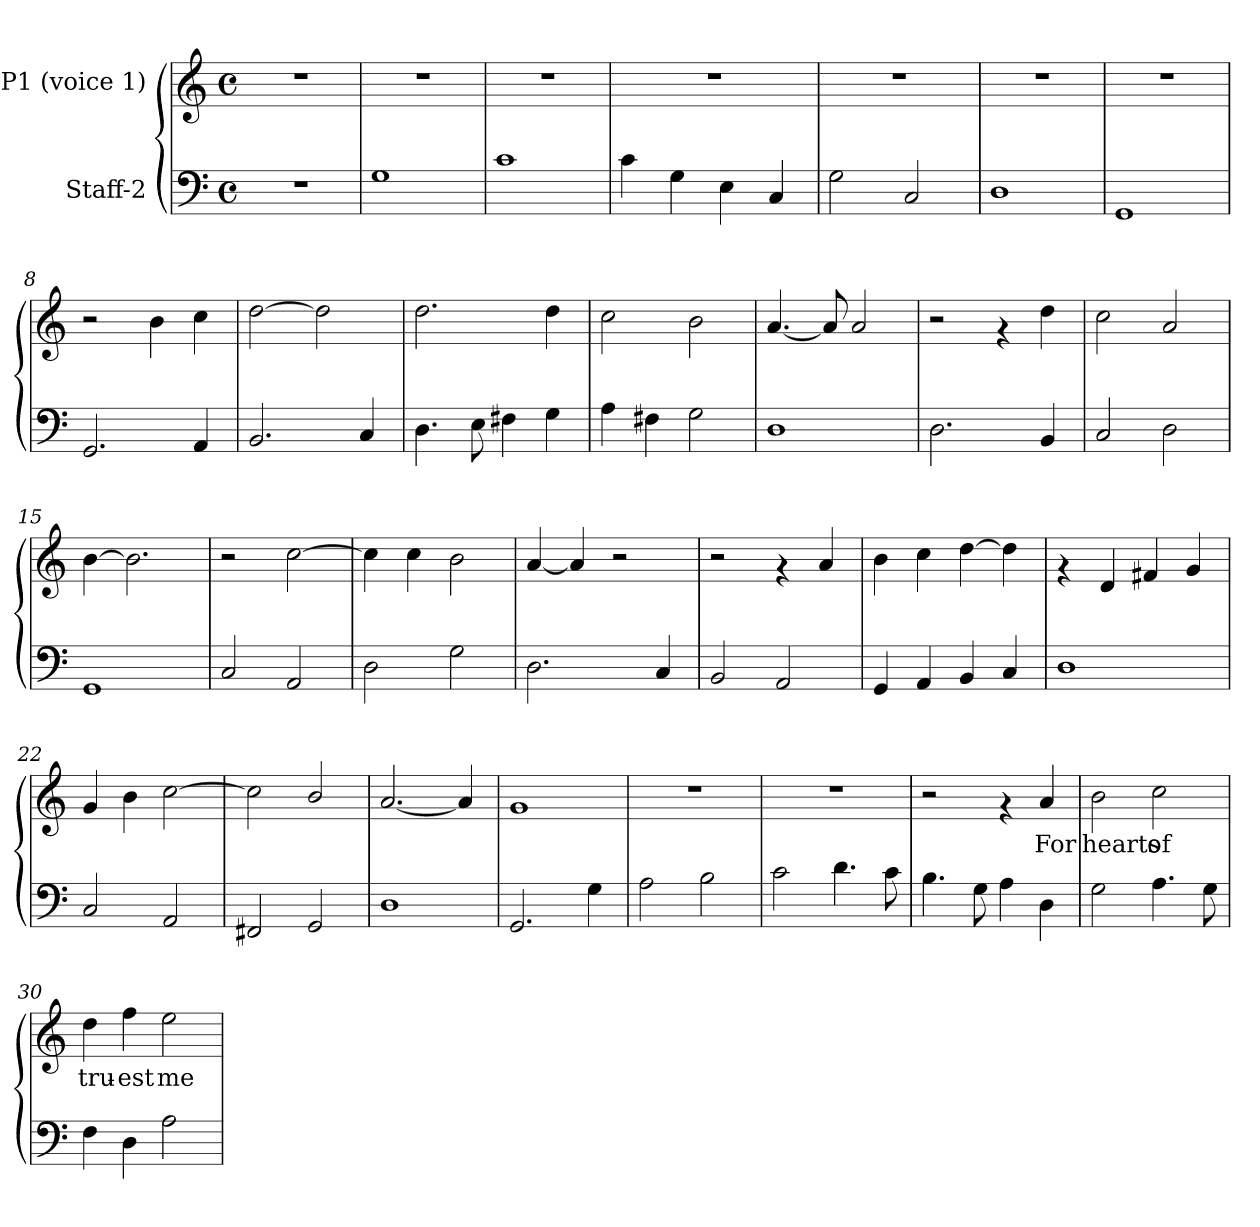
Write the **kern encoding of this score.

**kern	**kern	**text
*part2	*part1	*part1
*staff2	*staff1	*staff1
*I"Staff-2	*I"P1 (voice 1)	*
!!LO:PB:g=z
*stria5	*stria5	*
*clefF4	*clefG2	*
*M4/4	*M4/4	*
*met(c)	*met(c)	*
=1	=1	=1
1r	1r	.
=2	=2	=2
*	*MM168	*
1G	1r	.
=3	=3	=3
1c	1r	.
=4	=4	=4
4c\	1r	.
4G\	.	.
4E\	.	.
4C/	.	.
=5	=5	=5
2G\	1r	.
2C/	.	.
=6	=6	=6
1D	1r	.
=7	=7	=7
1GG	1r	.
!!LO:LB:g=z
=8	=8	=8
2.GG/	2r	.
.	4b\	.
4AA/	4cc\	.
=9	=9	=9
2.BB/	[>2dd\	.
.	2dd\]	.
4C/	.	.
=10	=10	=10
4.D\	2.dd\	.
8E\	.	.
4F#X\	.	.
4G\	4dd\	.
=11	=11	=11
4A\	2cc\	.
4F#X\	.	.
2G\	2b\	.
=12	=12	=12
1D	[<4.a/	.
.	8a/]	.
.	2a/	.
=13	=13	=13
2.D\	2r	.
.	4rf	.
4BB/	4dd\	.
=14	=14	=14
2C/	2cc\	.
2D\	2a/	.
=15	=15	=15
1GG	[>4b\	.
.	2.b\]	.
!!LO:LB:g=z
=16	=16	=16
2C/	2r	.
2AA/	[>2cc\	.
=17	=17	=17
2D\	4cc\]	.
.	4cc\	.
2G\	2b\	.
=18	=18	=18
2.D\	[<4a/	.
.	4a/]	.
.	2r	.
4C/	.	.
=19	=19	=19
2BB/	2r	.
2AA/	4rf	.
.	4a/	.
=20	=20	=20
4GG/	4b\	.
4AA/	4cc\	.
4BB/	[>4dd\	.
4C/	4dd\]	.
=21	=21	=21
1D	4rf	.
.	4d/	.
.	4f#X/	.
.	4g/	.
=22	=22	=22
2C/	4g/	.
.	4b\	.
2AA/	[>2cc\	.
!!LO:LB:g=z
=23	=23	=23
2FF#X/	2cc\]	.
2GG/	2b/	.
=24	=24	=24
1D	[<2.a/	.
.	4a/]	.
=25	=25	=25
2.GG/	1g	.
4G\	.	.
=26!|	=26!|	=26!|
2A\	1r	.
2B\	.	.
=27	=27	=27
2c\	1r	.
4.d\	.	.
8c\	.	.
=28	=28	=28
4.B\	2r	.
8G\	.	.
4A\	4rf	.
!	!	!LO:LY:b:cj
4D\	4a/	For
=29	=29	=29
!	!	!LO:LY:b:cj
2G\	2b\	hearts
!	!	!LO:LY:b:cj
4.A\	2cc\	of
8G\	.	.
=30	=30	=30
!	!	!LO:LY:b:cj
4F\	4dd\	tru-
!	!	!LO:LY:b:cj
4D\	4ff\	-est
!	!	!LO:LY:b:cj
2A\	2ee\	me-
=	=	=
*-	*-	*-
